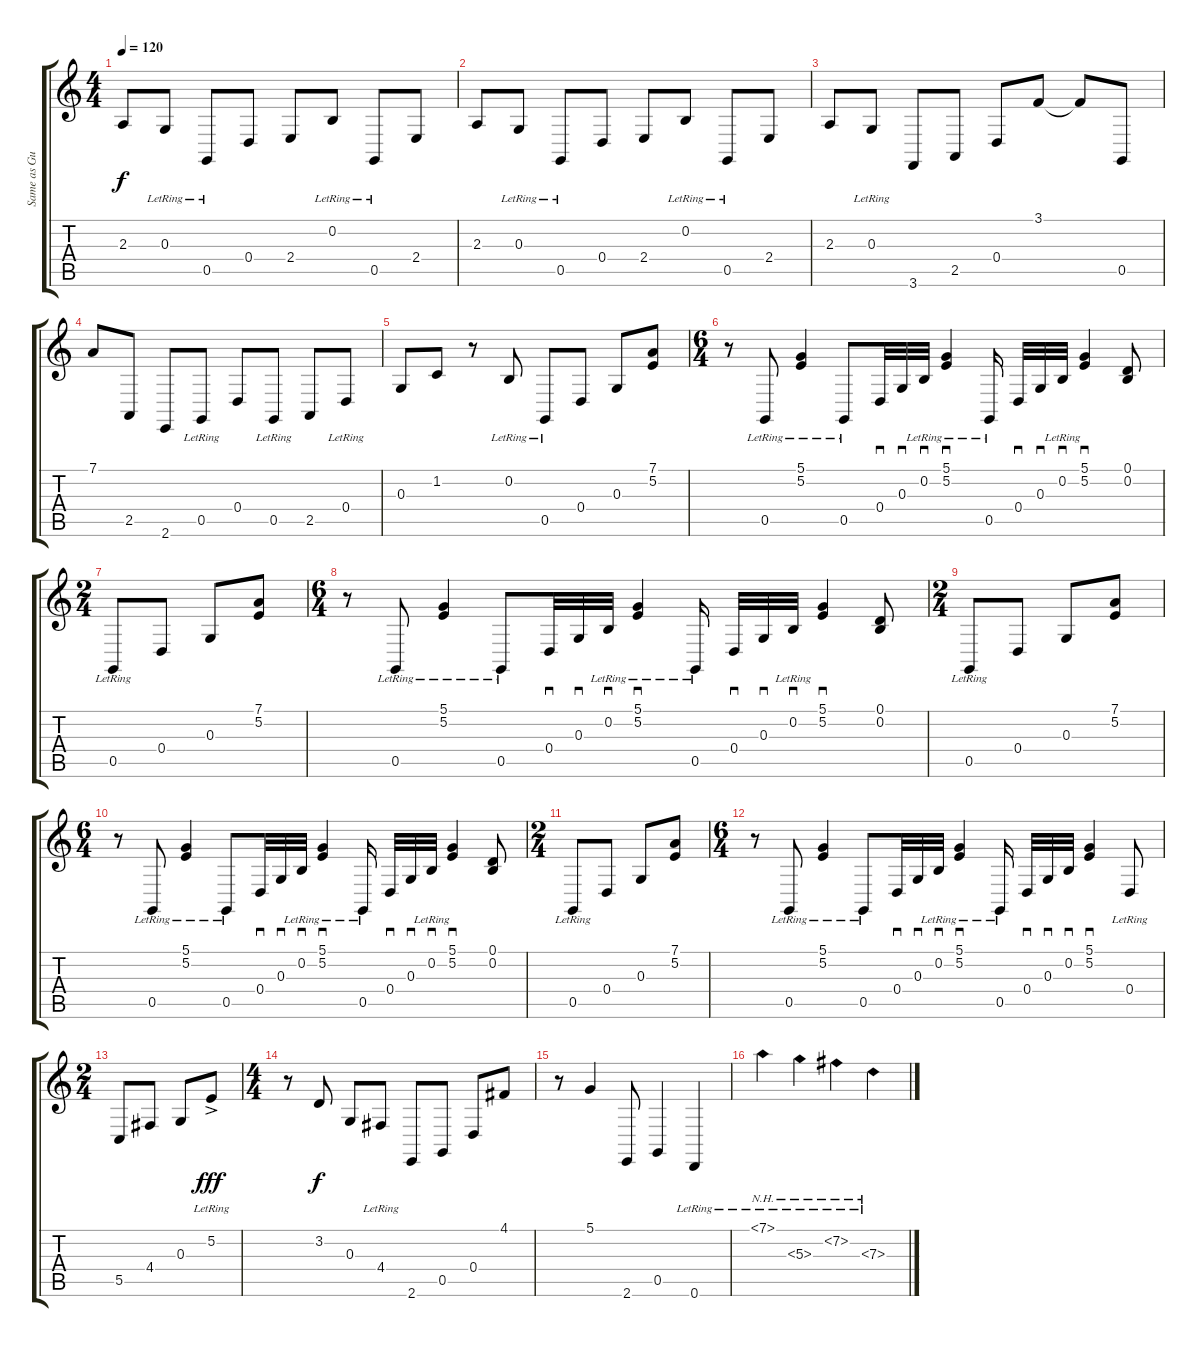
\track ("Same as Guitar (For Effect)" "Same as Gu") {instrument pad4choir}
\staff {score tabs}
\tuning (D4 B3 G3 D3 G2 D2) {hide}
\ts (4 4)
\tempo 120
\clef g2
\ks c
2.3.8{dy f} 0.3{lr}.8 0.5{lr}.8 0.4.8 2.4.8 0.2{lr}.8 0.5{lr}.8 2.4.8 |
2.3.8 0.3{lr}.8 0.5{lr}.8 0.4.8 2.4.8 0.2{lr}.8 0.5{lr}.8 2.4.8 |
2.3.8 0.3{lr}.8 3.6.8 2.5.8 0.4.8 3.1.8 3.1{t}.8 0.5.8 |
7.1.8 2.5.8 2.6.8 0.5{lr}.8 0.4.8 0.5{lr}.8 2.5.8 0.4{lr}.8 |
0.3.8 1.2.8 r.8 0.2{lr}.8 0.5{lr}.8 0.4.8 0.3.8 (7.1 5.2).8 |
\ts (6 4)
r.8 0.5{lr}.8 (5.1{lr} 5.2{lr}).4 0.5{lr}.8 0.4.32{sd} 0.3.32{sd} 0.2{lr}.32{sd} (5.1{lr} 5.2{lr}).4{sd} 0.5{lr}.16 0.4.32{sd} 0.3.32{sd} 0.2{lr}.32{sd} (5.1 5.2).4{sd} (0.1 0.2).8 |
\ts (2 4)
0.5{lr}.8 0.4.8 0.3.8 (7.1 5.2).8 |
\ts (6 4)
r.8 0.5{lr}.8 (5.1{lr} 5.2{lr}).4 0.5{lr}.8 0.4.32{sd} 0.3.32{sd} 0.2{lr}.32{sd} (5.1{lr} 5.2{lr}).4{sd} 0.5{lr}.16 0.4.32{sd} 0.3.32{sd} 0.2{lr}.32{sd} (5.1 5.2).4{sd} (0.1 0.2).8 |
\ts (2 4)
0.5{lr}.8 0.4.8 0.3.8 (7.1 5.2).8 |
\ts (6 4)
r.8 0.5{lr}.8 (5.1{lr} 5.2{lr}).4 0.5{lr}.8 0.4.32{sd} 0.3.32{sd} 0.2{lr}.32{sd} (5.1{lr} 5.2{lr}).4{sd} 0.5{lr}.16 0.4.32{sd} 0.3.32{sd} 0.2{lr}.32{sd} (5.1 5.2).4{sd} (0.1 0.2).8 |
\ts (2 4)
0.5{lr}.8 0.4.8 0.3.8 (7.1 5.2).8 |
\ts (6 4)
r.8 0.5{lr}.8 (5.1{lr} 5.2{lr}).4 0.5{lr}.8 0.4.32{sd} 0.3.32{sd} 0.2{lr}.32{sd} (5.1{lr} 5.2{lr}).4{sd} 0.5{lr}.16 0.4.32{sd} 0.3.32{sd} 0.2.32{sd} (5.1 5.2).4{sd} 0.4{lr}.8 |
\ts (2 4)
5.5.8 4.4.8 0.3.8 5.2{ac lr}.8{dy fff} |
\ts (4 4)
r.8 3.2.8{dy f} 0.3.8 4.4{lr}.8 2.6.8 0.5.8 0.4.8 4.1.8 |
r.8 5.1.4 2.6.8 0.5.4 0.6{lr}.4 |
7.1{nh lr}.4 5.3{nh lr}.4 7.2{nh lr}.4 7.3{nh lr}.4
